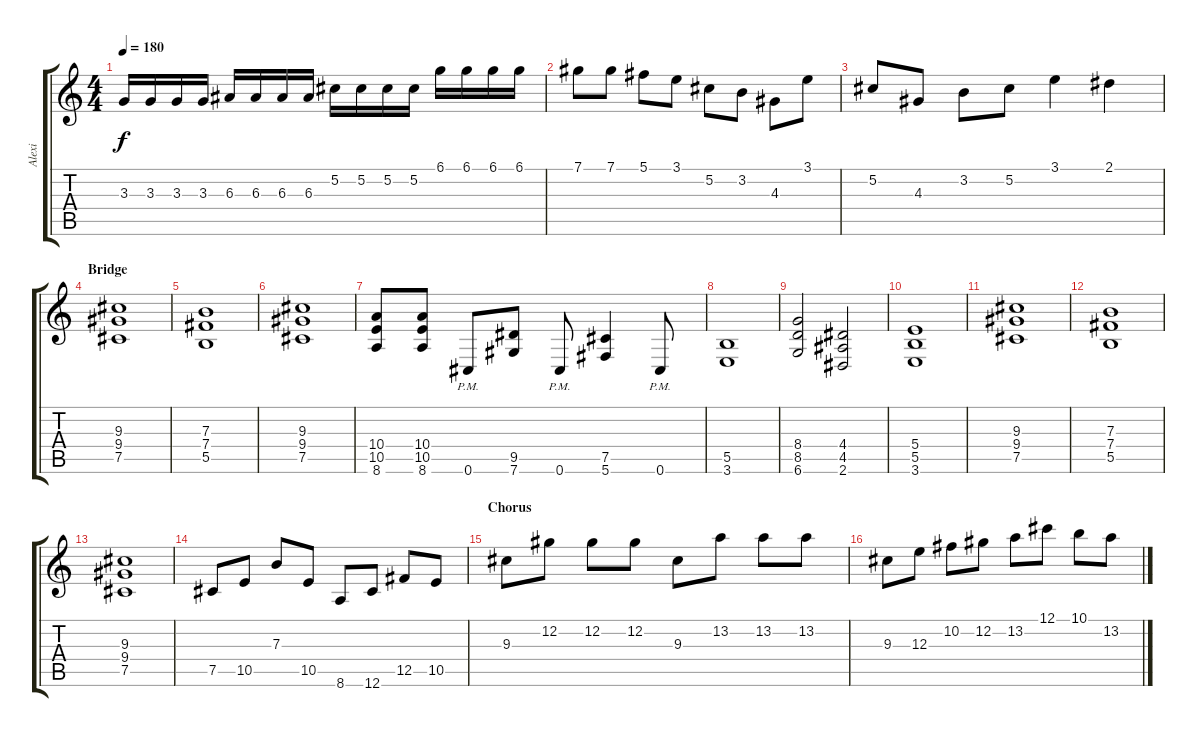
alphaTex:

\track ("Alexi " "Alexi ") {instrument distortionguitar}
\staff {score tabs}
\tuning (Db4 Ab3 E3 B2 Gb2 Db2) {hide}
\ts (4 4)
\tempo 180
\clef g2
\ks c
3.3.16{dy f} 3.3.16 3.3.16 3.3.16 6.3.16 6.3.16 6.3.16 6.3.16 5.2.16 5.2.16 5.2.16 5.2.16 6.1.16 6.1.16 6.1.16 6.1.16 |
7.1.8 7.1.8 5.1.8 3.1.8 5.2.8 3.2.8 4.3.8 3.1.8 |
5.2.8 4.3.8 3.2.8 5.2.8 3.1.4 2.1.4 |
\section ("" "Bridge")
(9.3 9.4 7.5).1 |
(7.3 7.4 5.5).1 |
(9.3 9.4 7.5).1 |
(10.4 10.5 8.6).8 (10.4 10.5 8.6).8 0.6{pm}.8 (9.5 7.6).8 0.6{pm}.8 (7.5 5.6).4 0.6{pm}.8 |
(5.5 3.6).1 |
(8.4 8.5 6.6).2 (4.4 4.5 2.6).2 |
(5.4 5.5 3.6).1 |
(9.3 9.4 7.5).1 |
(7.3 7.4 5.5).1 |
(9.3 9.4 7.5).1 |
7.5.8 10.5.8 7.3.8 10.5.8 8.6.8 12.6.8 12.5.8 10.5.8 |
\section ("" "Chorus")
9.3.8 12.2.8 12.2.8 12.2.8 9.3.8 13.2.8 13.2.8 13.2.8 |
9.3.8 12.3.8 10.2.8 12.2.8 13.2.8 12.1.8 10.1.8 13.2.8
